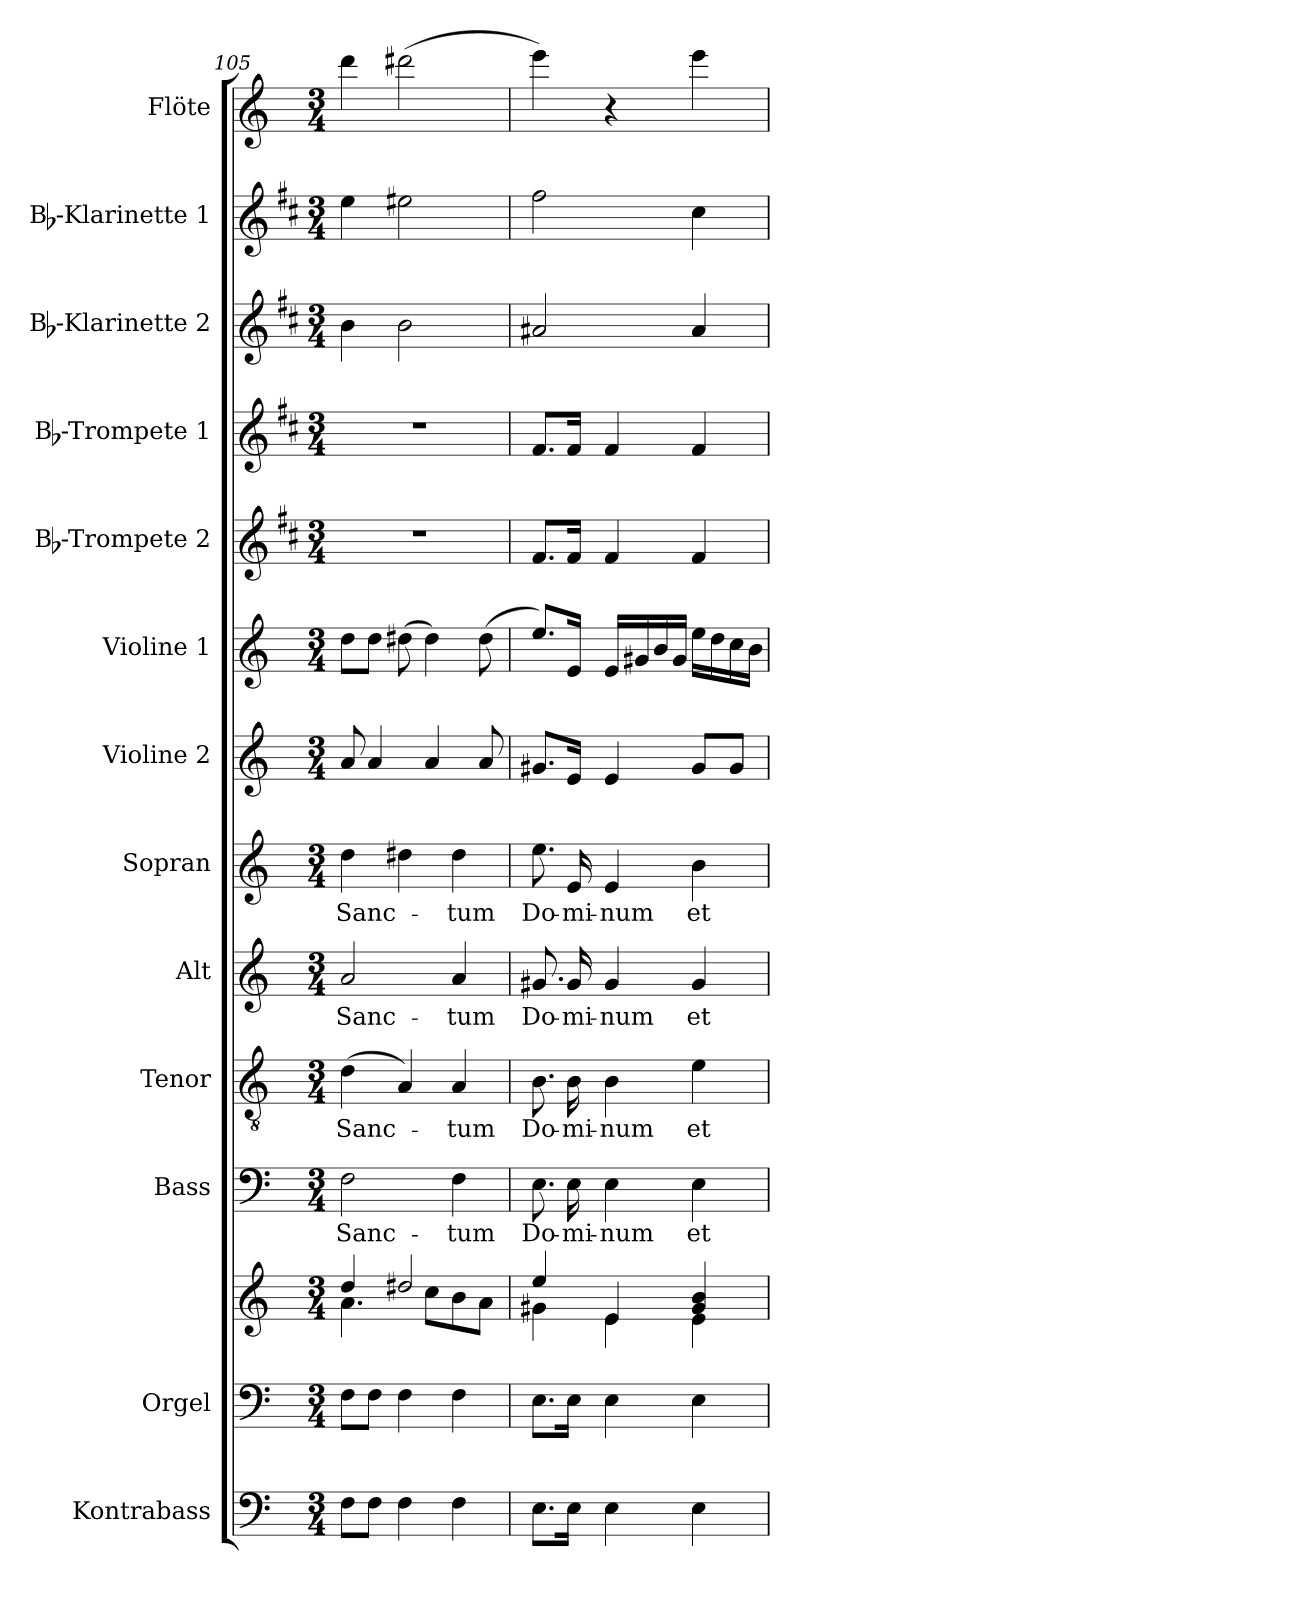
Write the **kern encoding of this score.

**kern	**kern	**kern	**kern	**text	**kern	**text	**kern	**text	**kern	**text	**kern	**kern	**kern	**kern	**kern	**kern	**kern
*part13	*part12	*part12	*part11	*part11	*part10	*part10	*part9	*part9	*part8	*part8	*part7	*part6	*part5	*part4	*part3	*part2	*part1
*staff14	*staff13	*staff12	*staff11	*staff11	*staff10	*staff10	*staff9	*staff9	*staff8	*staff8	*staff7	*staff6	*staff5	*staff4	*staff3	*staff2	*staff1
*I"Kontrabass	*I"Orgel	*	*I"Bass	*	*I"Tenor	*	*I"Alt	*	*I"Sopran	*	*I"Violine 2	*I"Violine 1	*I"Bb-Trompete 2	*I"Bb-Trompete 1	*I"Bb-Klarinette 2	*I"Bb-Klarinette 1	*I"Flöte
*I'Kb.	*I'Org.	*	*I'B.	*	*I'T.	*	*I'A.	*	*I'S.	*	*I'Vl. 2	*I'Vl. 1	*I'Bb Trp. 2	*I'Bb Trp. 1	*I'Bb Kl. 2	*I'Bb Kl. 1	*I'Fl.
*clefF4	*clefF4	*clefG2	*clefF4	*	*clefGv2	*	*clefG2	*	*clefG2	*	*clefG2	*clefG2	*clefG2	*clefG2	*clefG2	*clefG2	*clefG2
*ITrd7c12	*	*	*	*	*	*	*	*	*	*	*	*	*ITrd1c2	*ITrd1c2	*ITrd1c2	*ITrd1c2	*
*k[]	*k[]	*k[]	*k[]	*	*k[]	*	*k[]	*	*k[]	*	*k[]	*k[]	*k[]	*k[]	*k[]	*k[]	*k[]
*C:	*C:	*C:	*C:	*	*C:	*	*C:	*	*C:	*	*C:	*C:	*C:	*C:	*C:	*C:	*C:
*M3/4	*M3/4	*M3/4	*M3/4	*	*M3/4	*	*M3/4	*	*M3/4	*	*M3/4	*M3/4	*M3/4	*M3/4	*M3/4	*M3/4	*M3/4
=105	=105	=105	=105	=105	=105	=105	=105	=105	=105	=105	=105	=105	=105	=105	=105	=105	=105
*	*	*^	*	*	*	*	*	*	*	*	*	*	*	*	*	*	*
!	!	!	!	!	!LO:LY:b	!	!LO:LY:b	!	!LO:LY:b	!	!LO:LY:b	!	!	!	!	!	!	!
8FF\L	8F\L	4dd/	4.a\	2F\	Sanc-	(>4d\	Sanc-	2a/	Sanc-	4dd\	Sanc-	8a/	8dd\L	2.r	2.r	4a\	4dd\	4ddd\
8FF\J	8F\J	.	.	.	.	.	.	.	.	.	.	4a/	8dd\J	.	.	.	.	.
4FF\	4F\	2dd#X/	.	.	.	4A/)	.	.	.	4dd#X\	.	.	(>8dd#X\	.	.	2a\	2dd#X\	(>2ddd#X\
.	.	.	8cc\L	.	.	.	.	.	.	.	.	4a/	4dd#\)	.	.	.	.	.
!	!	!	!	!	!LO:LY:b	!	!LO:LY:b	!	!LO:LY:b	!	!LO:LY:b	!	!	!	!	!	!	!
4FF\	4F\	.	8b\	4F\	-tum	4A/	-tum	4a/	-tum	4dd#\	-tum	.	.	.	.	.	.	.
.	.	.	8a\J	.	.	.	.	.	.	.	.	8a/	(>8dd#\	.	.	.	.	.
=106	=106	=106	=106	=106	=106	=106	=106	=106	=106	=106	=106	=106	=106	=106	=106	=106	=106	=106
!	!	!	!	!	!LO:LY:b	!	!LO:LY:b	!	!LO:LY:b	!	!LO:LY:b	!	!	!	!	!	!	!
8.EE\L	8.E\L	4ee/	4g#X\	8.E\	Do-	8.B\	Do-	8.g#X/	Do-	8.ee\	Do-	8.g#X/L	8.ee/L)	8.e/L	8.e/L	2g#X/	2ee\	4eee\)
!	!	!	!	!	!LO:LY:b	!	!LO:LY:b	!	!LO:LY:b	!	!LO:LY:b	!	!	!	!	!	!	!
16EE\Jk	16E\Jk	.	.	16E\	-mi-	16B\	-mi-	16g#/	-mi-	16e/	-mi-	16e/Jk	16e/Jk	16e/Jk	16e/Jk	.	.	.
!	!	!	!	!	!LO:LY:b	!	!LO:LY:b	!	!LO:LY:b	!	!LO:LY:b	!	!	!	!	!	!	!
4EE\	4E\	4e/	4e\	4E\	-num	4B\	-num	4g#/	-num	4e/	-num	4e/	16e/LL	4e/	4e/	.	.	4r
.	.	.	.	.	.	.	.	.	.	.	.	.	16g#X/	.	.	.	.	.
.	.	.	.	.	.	.	.	.	.	.	.	.	16b/	.	.	.	.	.
.	.	.	.	.	.	.	.	.	.	.	.	.	16g#/JJ	.	.	.	.	.
!	!	!	!	!	!LO:LY:b	!	!LO:LY:b	!	!LO:LY:b	!	!LO:LY:b	!	!	!	!	!	!	!
4EE\	4E\	4g#/ 4b/	4e\	4E\	et	4e\	et	4g#/	et	4b\	et	8g#/L	16ee\LL	4e/	4e/	4g#/	4b\	4eee\
.	.	.	.	.	.	.	.	.	.	.	.	.	16dd\	.	.	.	.	.
.	.	.	.	.	.	.	.	.	.	.	.	8g#/J	16cc\	.	.	.	.	.
.	.	.	.	.	.	.	.	.	.	.	.	.	16b\JJ	.	.	.	.	.
*	*	*v	*v	*	*	*	*	*	*	*	*	*	*	*	*	*	*	*
=	=	=	=	=	=	=	=	=	=	=	=	=	=	=	=	=	=
*-	*-	*-	*-	*-	*-	*-	*-	*-	*-	*-	*-	*-	*-	*-	*-	*-	*-
